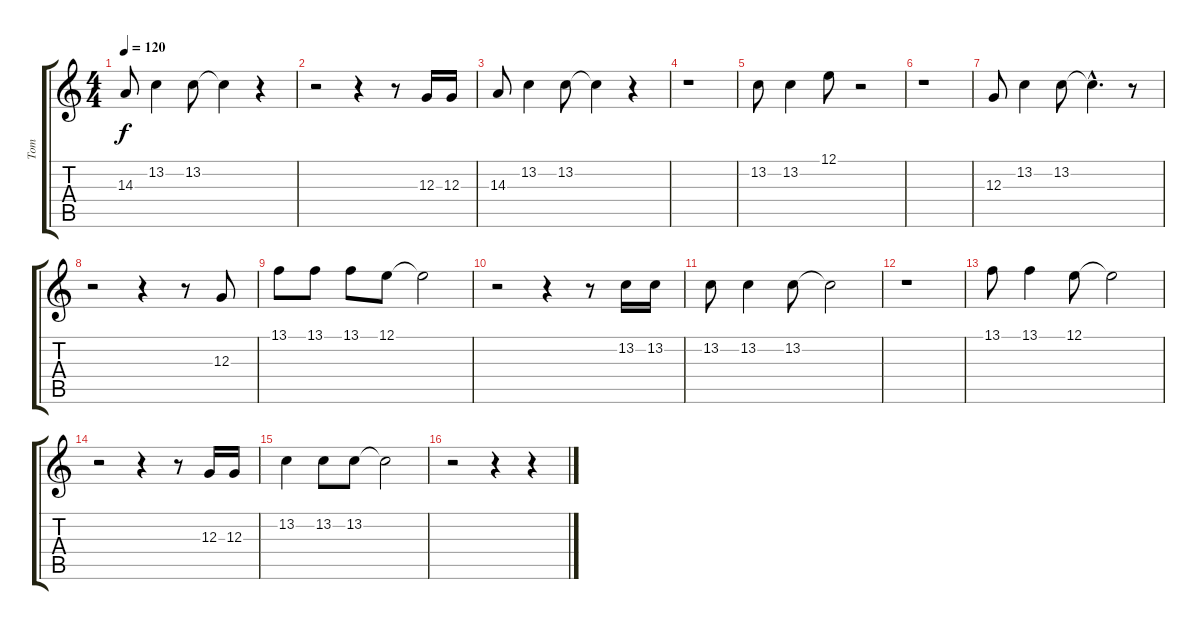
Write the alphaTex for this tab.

\track ("Tom" "Tom") {instrument synthvoice}
\staff {score tabs}
\tuning (E4 B3 G3 D3 A2 E2) {hide}
\ts (4 4)
\tempo 120
\clef g2
\ks c
14.3.8{dy f} 13.2.4 13.2.8 13.2{t}.4 r.4 |
r.2 r.4 r.8 12.3.16 12.3.16 |
14.3.8 13.2.4 13.2.8 13.2{t}.4 r.4 |
r.1 |
13.2.8 13.2.4 12.1.8 r.2 |
r.1 |
12.3.8 13.2.4 13.2.8 13.2{hac t}.4{d} r.8 |
r.2 r.4 r.8 12.3.8 |
13.1.8 13.1.8 13.1.8 12.1.8 12.1{t}.2 |
r.2 r.4 r.8 13.2.16 13.2.16 |
13.2.8 13.2.4 13.2.8 13.2{t}.2 |
r.1 |
13.1.8 13.1.4 12.1.8 12.1{t}.2 |
r.2 r.4 r.8 12.3.16 12.3.16 |
13.2.4 13.2.8 13.2.8 13.2{t}.2 |
r.2 r.4 r.4
